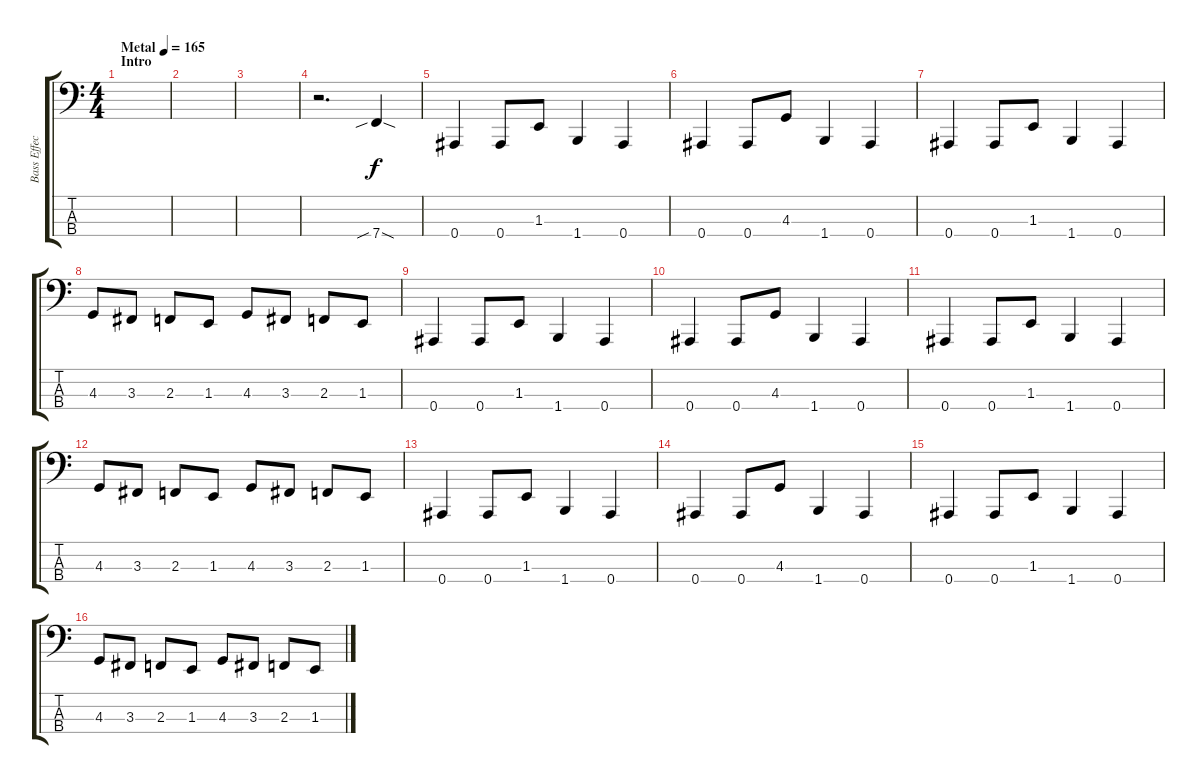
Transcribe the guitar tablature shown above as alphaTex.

\track ("Bass Effect" "Bass Effec") {instrument overdrivenguitar}
\staff {score tabs}
\tuning (Db2 Ab1 Eb1 Bb0) {hide}
\ts (4 4)
\section ("" "Intro")
\tempo (165 "Metal")
\clef f4
\ks c
|
|
|
r.2{d} 7.4{sib sod}.4 |
0.4.4 0.4.8 1.3.8 1.4.4 0.4.4 |
0.4.4 0.4.8 4.3.8 1.4.4 0.4.4 |
0.4.4 0.4.8 1.3.8 1.4.4 0.4.4 |
4.3.8 3.3.8 2.3.8 1.3.8 4.3.8 3.3.8 2.3.8 1.3.8 |
0.4.4 0.4.8 1.3.8 1.4.4 0.4.4 |
0.4.4 0.4.8 4.3.8 1.4.4 0.4.4 |
0.4.4 0.4.8 1.3.8 1.4.4 0.4.4 |
4.3.8 3.3.8 2.3.8 1.3.8 4.3.8 3.3.8 2.3.8 1.3.8 |
0.4.4 0.4.8 1.3.8 1.4.4 0.4.4 |
0.4.4 0.4.8 4.3.8 1.4.4 0.4.4 |
0.4.4 0.4.8 1.3.8 1.4.4 0.4.4 |
4.3.8 3.3.8 2.3.8 1.3.8 4.3.8 3.3.8 2.3.8 1.3.8
